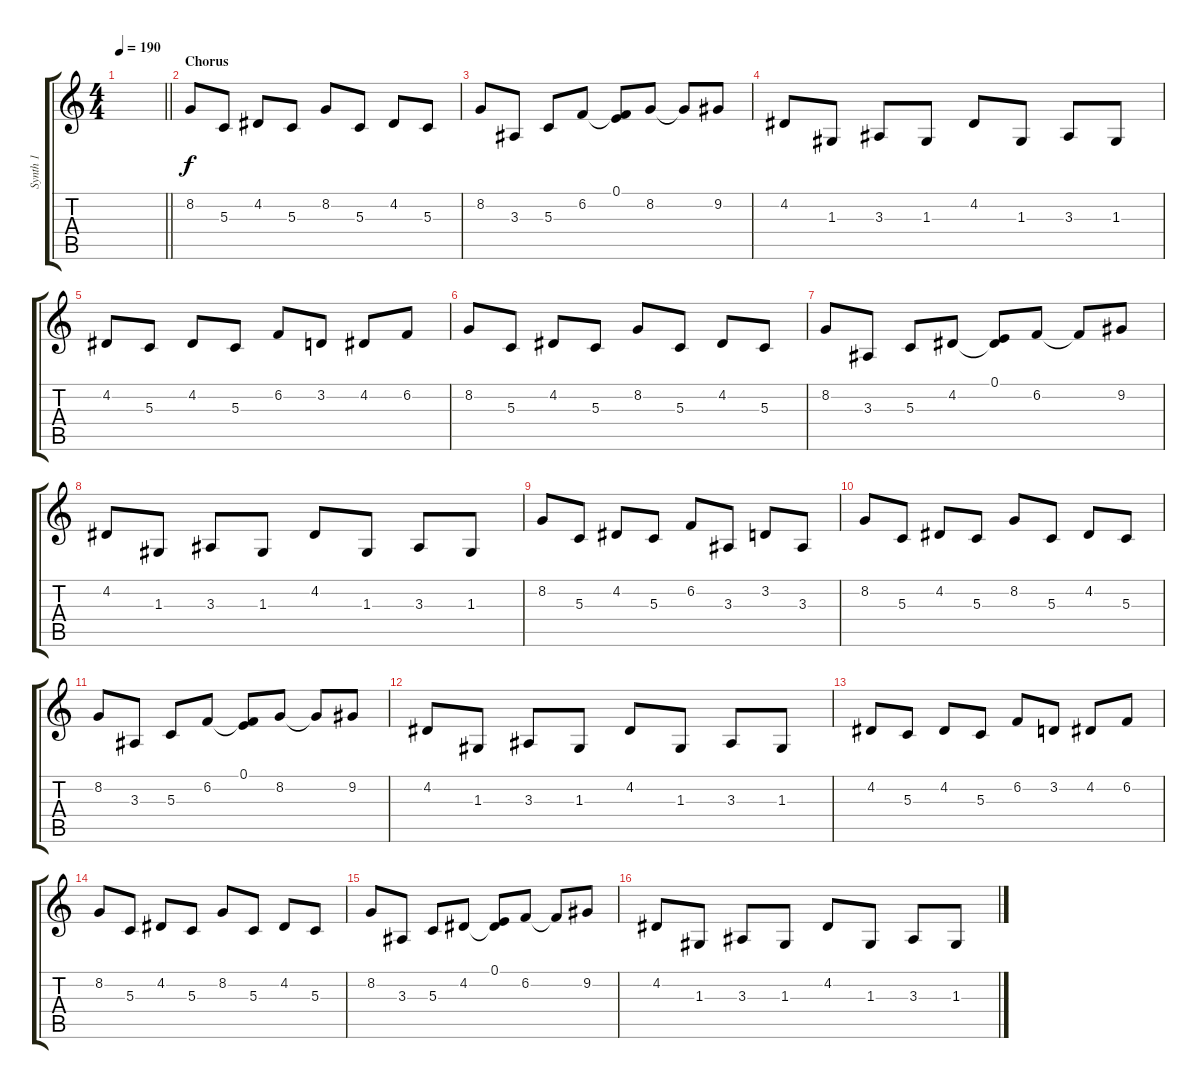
\track ("Synth 1" "Synth 1") {instrument lead2sawtooth}
\staff {score tabs}
\tuning (E4 B3 G3 D3 A2 E2) {hide}
\ts (4 4)
\tempo 190
\clef g2
\barLineRight lightlight
\ks c
|
\section ("" "Chorus")
8.2.8 5.3.8 4.2.8 5.3.8 8.2.8 5.3.8 4.2.8 5.3.8 |
8.2.8 3.3.8 5.3.8 6.2.8 (0.1 6.2{t}).8 8.2.8 8.2{t}.8 9.2.8 |
4.2.8 1.3.8 3.3.8 1.3.8 4.2.8 1.3.8 3.3.8 1.3.8 |
4.2.8 5.3.8 4.2.8 5.3.8 6.2.8 3.2.8 4.2.8 6.2.8 |
8.2.8 5.3.8 4.2.8 5.3.8 8.2.8 5.3.8 4.2.8 5.3.8 |
8.2.8 3.3.8 5.3.8 4.2.8 (0.1 4.2{t}).8 6.2.8 6.2{t}.8 9.2.8 |
4.2.8 1.3.8 3.3.8 1.3.8 4.2.8 1.3.8 3.3.8 1.3.8 |
8.2.8 5.3.8 4.2.8 5.3.8 6.2.8 3.3.8 3.2.8 3.3.8 |
8.2.8 5.3.8 4.2.8 5.3.8 8.2.8 5.3.8 4.2.8 5.3.8 |
8.2.8 3.3.8 5.3.8 6.2.8 (0.1 6.2{t}).8 8.2.8 8.2{t}.8 9.2.8 |
4.2.8 1.3.8 3.3.8 1.3.8 4.2.8 1.3.8 3.3.8 1.3.8 |
4.2.8 5.3.8 4.2.8 5.3.8 6.2.8 3.2.8 4.2.8 6.2.8 |
8.2.8 5.3.8 4.2.8 5.3.8 8.2.8 5.3.8 4.2.8 5.3.8 |
8.2.8 3.3.8 5.3.8 4.2.8 (0.1 4.2{t}).8 6.2.8 6.2{t}.8 9.2.8 |
4.2.8 1.3.8 3.3.8 1.3.8 4.2.8 1.3.8 3.3.8 1.3.8
